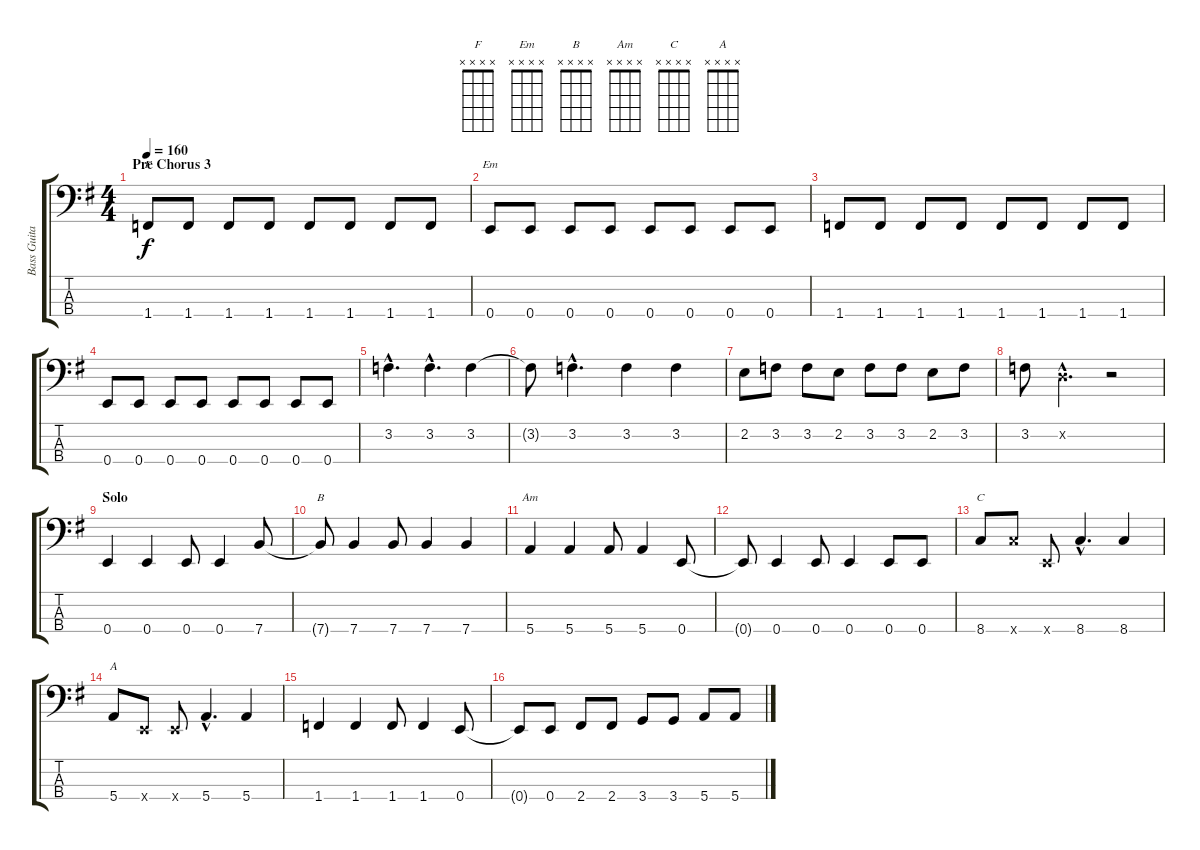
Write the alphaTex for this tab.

\track ("Bass Guitar (Babak Riahypour)" "Bass Guita") {instrument electricbassfinger}
\staff {score tabs}
\tuning (G2 D2 A1 E1) {hide}
\chord ("F" x x x x)
\chord ("Em" x x x x)
\chord ("B" x x x x)
\chord ("Am" x x x x)
\chord ("C" x x x x)
\chord ("A" x x x x)
\ts (4 4)
\section ("" "Pre Chorus 3")
\tempo 160
\clef f4
\ks eminor
1.4.8{ch "F" dy f} 1.4.8 1.4.8 1.4.8 1.4.8 1.4.8 1.4.8 1.4.8 |
0.4.8{ch "Em"} 0.4.8 0.4.8 0.4.8 0.4.8 0.4.8 0.4.8 0.4.8 |
1.4.8 1.4.8 1.4.8 1.4.8 1.4.8 1.4.8 1.4.8 1.4.8 |
0.4.8 0.4.8 0.4.8 0.4.8 0.4.8 0.4.8 0.4.8 0.4.8 |
3.2{hac}.4{d} 3.2{hac}.4{d} 3.2.4 |
3.2{t}.8 3.2{hac}.4{d} 3.2.4 3.2.4 |
2.2.8 3.2.8 3.2.8 2.2.8 3.2.8 3.2.8 2.2.8 3.2.8 |
3.2.8 0.2{hac x}.4{d} r.2 |
\section ("" "Solo")
0.4.4{volume 10} 0.4.4 0.4.8 0.4.4 7.4.8 |
7.4{t}.8{ch "B"} 7.4.4 7.4.8 7.4.4 7.4.4 |
5.4.4{ch "Am"} 5.4.4 5.4.8 5.4.4 0.4.8 |
0.4{t}.8 0.4.4 0.4.8 0.4.4 0.4.8 0.4.8 |
8.4.8{ch "C"} 8.4{x}.8 0.4{x}.8 8.4{hac}.4{d} 8.4.4 |
5.4.8{ch "A"} 0.4{x}.8 0.4{x}.8 5.4{hac}.4{d} 5.4.4 |
1.4.4 1.4.4 1.4.8 1.4.4 0.4.8 |
0.4{t}.8 0.4.8 2.4.8 2.4.8 3.4.8 3.4.8 5.4.8 5.4.8
